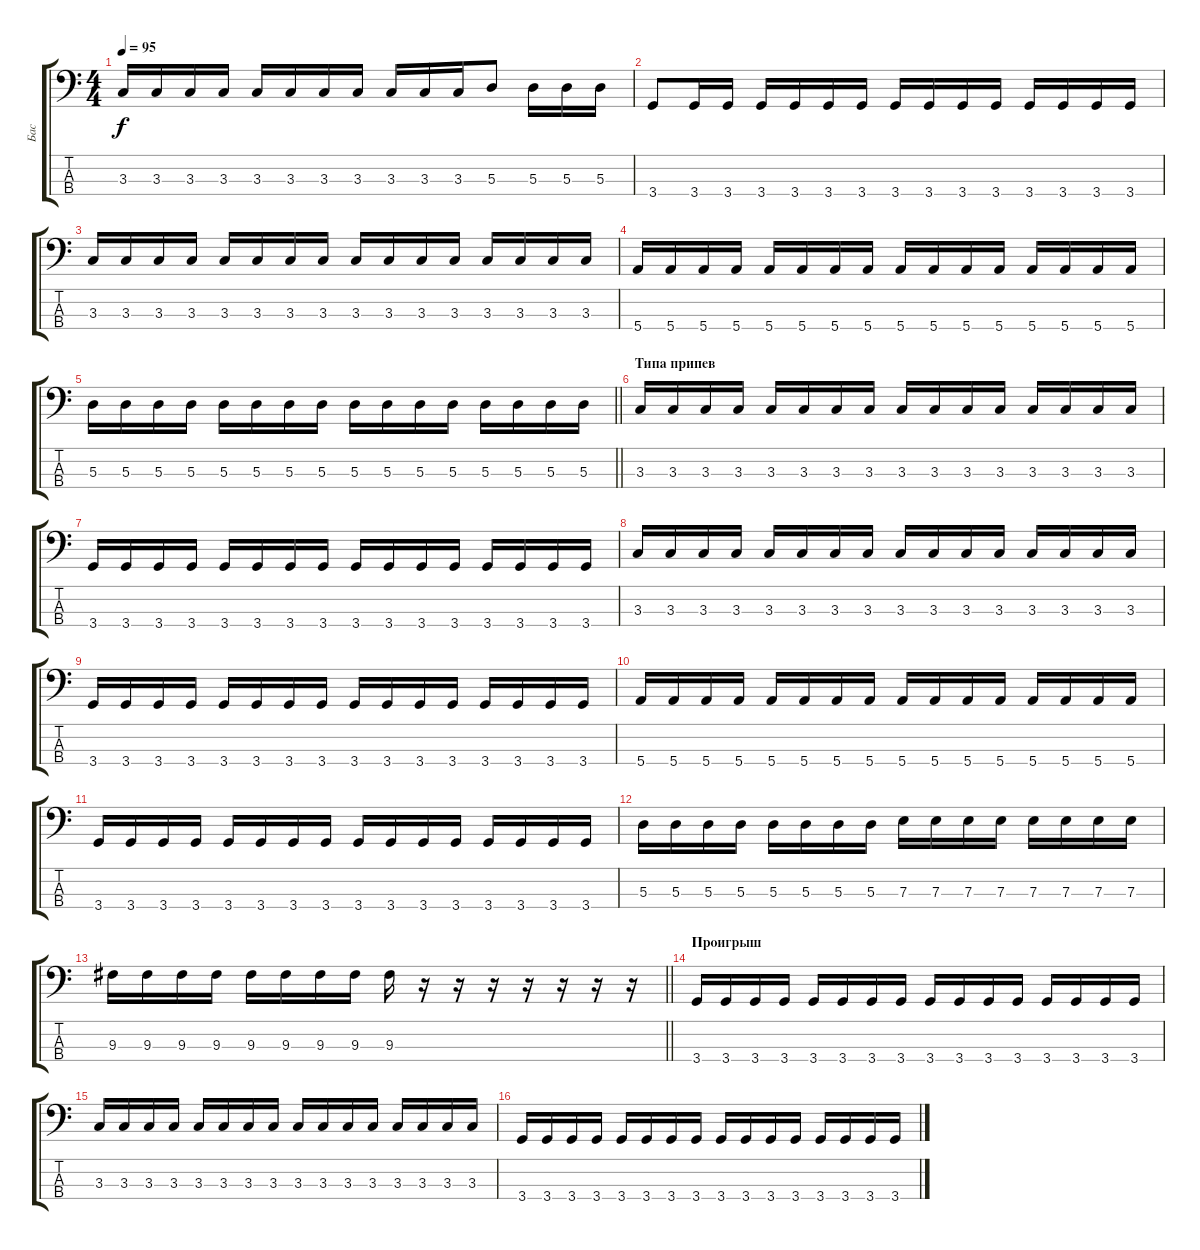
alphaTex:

\track ("Бас" "Бас") {instrument electricbasspick}
\staff {score tabs}
\tuning (G2 D2 A1 E1) {hide}
\ts (4 4)
\tempo 95
\clef f4
\ks c
3.3.16{dy f} 3.3.16 3.3.16 3.3.16 3.3.16 3.3.16 3.3.16 3.3.16 3.3.16 3.3.16 3.3.16 5.3.8 5.3.16 5.3.16 5.3.16 |
3.4.8 3.4.16 3.4.16 3.4.16 3.4.16 3.4.16 3.4.16 3.4.16 3.4.16 3.4.16 3.4.16 3.4.16 3.4.16 3.4.16 3.4.16 |
3.3.16 3.3.16 3.3.16 3.3.16 3.3.16 3.3.16 3.3.16 3.3.16 3.3.16 3.3.16 3.3.16 3.3.16 3.3.16 3.3.16 3.3.16 3.3.16 |
5.4.16 5.4.16 5.4.16 5.4.16 5.4.16 5.4.16 5.4.16 5.4.16 5.4.16 5.4.16 5.4.16 5.4.16 5.4.16 5.4.16 5.4.16 5.4.16 |
\barLineRight lightlight
5.3.16 5.3.16 5.3.16 5.3.16 5.3.16 5.3.16 5.3.16 5.3.16 5.3.16 5.3.16 5.3.16 5.3.16 5.3.16 5.3.16 5.3.16 5.3.16 |
\section ("" "Типа припев")
3.3.16 3.3.16 3.3.16 3.3.16 3.3.16 3.3.16 3.3.16 3.3.16 3.3.16 3.3.16 3.3.16 3.3.16 3.3.16 3.3.16 3.3.16 3.3.16 |
3.4.16 3.4.16 3.4.16 3.4.16 3.4.16 3.4.16 3.4.16 3.4.16 3.4.16 3.4.16 3.4.16 3.4.16 3.4.16 3.4.16 3.4.16 3.4.16 |
3.3.16 3.3.16 3.3.16 3.3.16 3.3.16 3.3.16 3.3.16 3.3.16 3.3.16 3.3.16 3.3.16 3.3.16 3.3.16 3.3.16 3.3.16 3.3.16 |
3.4.16 3.4.16 3.4.16 3.4.16 3.4.16 3.4.16 3.4.16 3.4.16 3.4.16 3.4.16 3.4.16 3.4.16 3.4.16 3.4.16 3.4.16 3.4.16 |
5.4.16 5.4.16 5.4.16 5.4.16 5.4.16 5.4.16 5.4.16 5.4.16 5.4.16 5.4.16 5.4.16 5.4.16 5.4.16 5.4.16 5.4.16 5.4.16 |
3.4.16 3.4.16 3.4.16 3.4.16 3.4.16 3.4.16 3.4.16 3.4.16 3.4.16 3.4.16 3.4.16 3.4.16 3.4.16 3.4.16 3.4.16 3.4.16 |
5.3.16 5.3.16 5.3.16 5.3.16 5.3.16 5.3.16 5.3.16 5.3.16 7.3.16 7.3.16 7.3.16 7.3.16 7.3.16 7.3.16 7.3.16 7.3.16 |
\barLineRight lightlight
9.3.16 9.3.16 9.3.16 9.3.16 9.3.16 9.3.16 9.3.16 9.3.16 9.3.16 r.16 r.16 r.16 r.16 r.16 r.16 r.16 |
\section ("" "Проигрыш")
3.4.16 3.4.16 3.4.16 3.4.16 3.4.16 3.4.16 3.4.16 3.4.16 3.4.16 3.4.16 3.4.16 3.4.16 3.4.16 3.4.16 3.4.16 3.4.16 |
3.3.16 3.3.16 3.3.16 3.3.16 3.3.16 3.3.16 3.3.16 3.3.16 3.3.16 3.3.16 3.3.16 3.3.16 3.3.16 3.3.16 3.3.16 3.3.16 |
3.4.16 3.4.16 3.4.16 3.4.16 3.4.16 3.4.16 3.4.16 3.4.16 3.4.16 3.4.16 3.4.16 3.4.16 3.4.16 3.4.16 3.4.16 3.4.16
